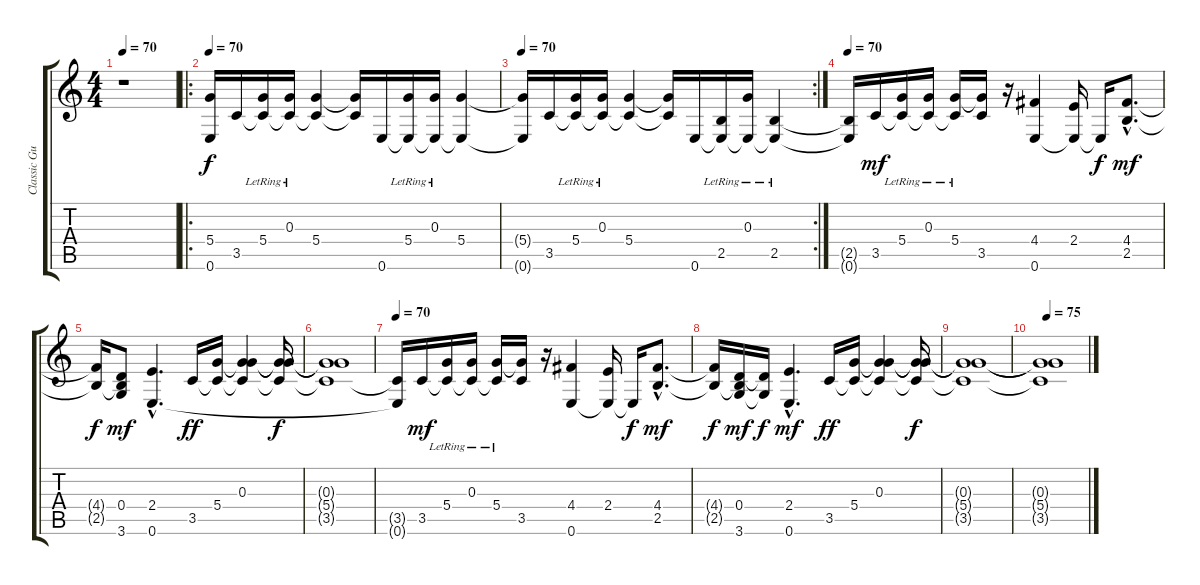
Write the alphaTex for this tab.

\track ("Classic Guitar" "Classic Gu") {instrument acousticguitarnylon}
\staff {score tabs}
\tuning (E4 B3 G3 D3 A2 E2) {hide}
\ts (4 4)
\tempo 70
\clef g2
\ks c
r.1{dy f} |
\ro
\tempo 70
(5.4 0.6).16 3.5.16 (5.4{lr} 3.5{t}).16 (0.3{lr} 3.5{t}).16 (5.4 3.5{t}).4 (5.4{t} 3.5{t}).16 0.6.16 (5.4{lr} 0.6{t}).16 (0.3{lr} 0.6{t}).16 (5.4 0.6{t}).4 |
\rc 2
\tempo 70
(5.4{t} 0.6{t}).16 3.5.16 (5.4{lr} 3.5{t}).16 (0.3{lr} 3.5{t}).16 (5.4 3.5{t}).4 (5.4{t} 3.5{t}).16 0.6.16 (2.5{lr} 0.6{t}).16 (0.3{lr} 0.6{t}).16 (2.5{lr} 0.6{t}).4 |
\tempo 70
(2.5{t} 0.6{t}).16 3.5.16{dy mf} (5.4{lr} 3.5{t}).16 (0.3{lr} 3.5{t}).16 (5.4{lr} 3.5{t}).16 (5.4{t} 3.5).16 r.16 (4.4 0.6).4 (2.4 0.6{t}).16 0.6{t}.16{dy f} (4.4{hac} 2.5{hac}).8{d dy mf} |
(4.4{t} 2.5{t}).16{dy f} (0.4 2.5{t} 3.6).8{dy mf} (2.4{hac} 0.6{hac}).4{d} 3.5.16{dy ff} (5.4 3.5{t}).16 (0.3 5.4{t} 3.5{t}).4 (0.3{t} 5.4{t} 3.5{t}).16{dy f} |
(0.3{t} 5.4{t} 3.5{t}).1 |
\tempo 70
(3.5{t} 0.6{t}).16 3.5.16{dy mf} (5.4{lr} 3.5{t}).16 (0.3{lr} 3.5{t}).16 (5.4{lr} 3.5{t}).16 (5.4{t} 3.5).16 r.16 (4.4 0.6).4 (2.4 0.6{t}).16 0.6{t}.16{dy f} (4.4{hac} 2.5{hac}).8{d dy mf} |
(4.4{t} 2.5{t}).16{dy f} (0.4 2.5{t} 3.6).16{dy mf} (0.4{t} 3.6{t}).16{dy f} (2.4{hac} 0.6{hac}).4{d dy mf} 3.5.16{dy ff} (5.4 3.5{t}).16 (0.3 5.4{t} 3.5{t}).4 (0.3{t} 5.4{t} 3.5{t}).16{dy f} |
(0.3{t} 5.4{t} 3.5{t}).1 |
\tempo 75
(0.3{t} 5.4{t} 3.5{t}).1
